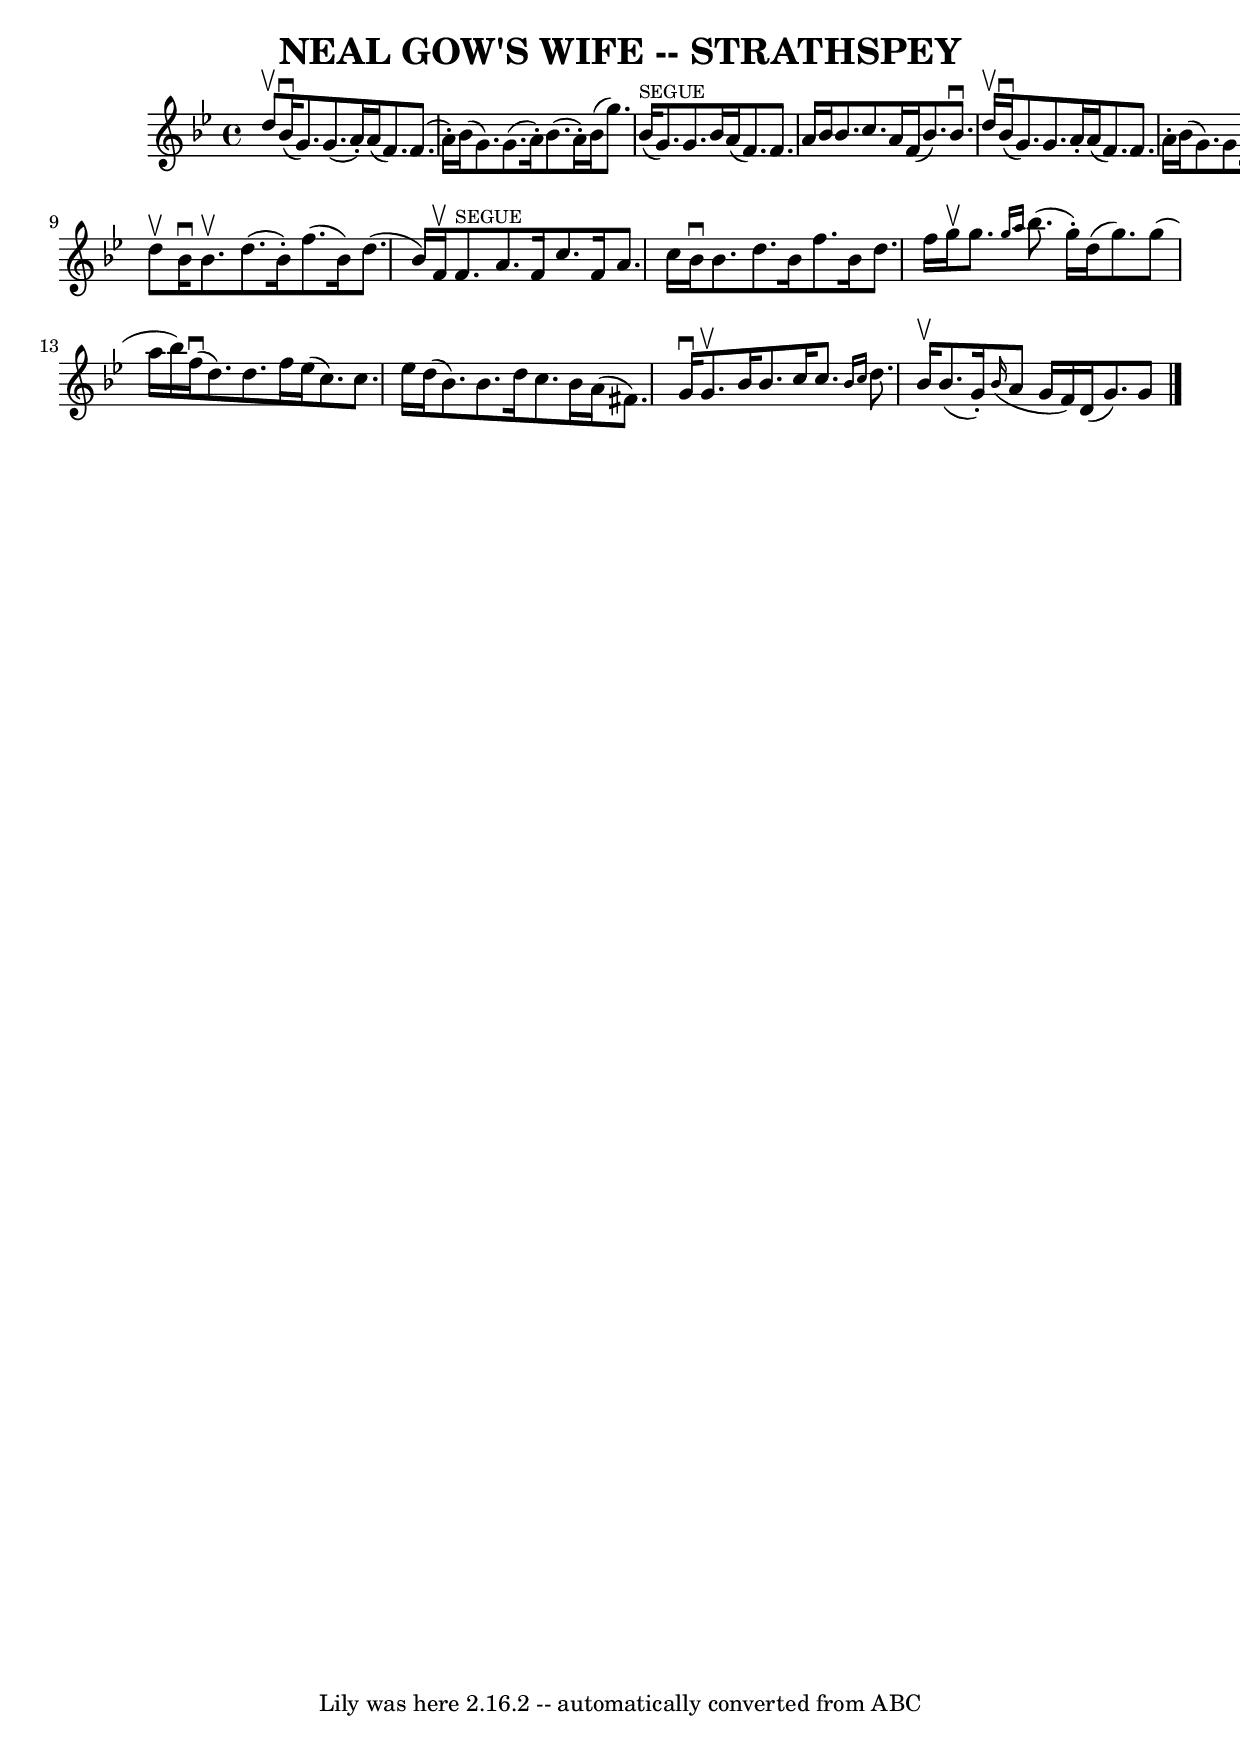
\version "2.7.40"
\include "Mammoth.ily"
\header {
	book = "Ryan's Mammoth Collection of Fiddle Tunes"
	crossRefNumber = "1"
	footnotes = ""
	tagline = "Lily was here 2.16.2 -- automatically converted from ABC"
	title = "NEAL GOW'S WIFE -- STRATHSPEY"
}
voicedefault =  {
\set Score.defaultBarType = "empty"

 \override Staff.TimeSignature #'style = #'C
 \time 4/4 \key g \minor d''8^\upbow       |
 bes'16 (^\downbow   
g'8.) g'8. (a'16 -.) a'16 (f'8.) f'8. (a'16 -.)   
|
 bes'16 (g'8.) g'8. (a'16 -.) bes'8. (a'16 -.)   
bes'16 (g''8.)       |
 bes'16^\segue(g'8.) g'8.    
bes'16 a'16 (f'8.) f'8. a'16    |
 bes'16 bes'8.    
c''8. a'16 f'16 (bes'8.) bes'8.^\downbow d''16^\upbow   
|
     |
 bes'16 (^\downbow g'8.) g'8. a'16 -. a'16 
(f'8.) f'8. a'16 -.   |
 bes'16 (g'8.) g'8. a'16 
-. bes'8. a'16 -. bes'16 (g''8.)       |
 bes'16 (g'8.  
-) g'8. bes'16 a'16 (f'8.) f'8. a'16    |
 bes'16    
bes'8. c''8. a'16 f'16 (bes'8.) bes'8    \bar "|." d''8 
^\upbow       |
 bes'16^\downbow bes'8.^\upbow d''8. (bes'16 
-.) f''8. (bes'16) d''8. (bes'16)   |
 f'16^\upbow   
f'8.^\segue a'8. f'16 c''8. f'16 a'8. c''16        |
  
 bes'16^\downbow bes'8. d''8. bes'16 f''8. bes'16 d''8.    
f''16    |
 g''16^\upbow g''8.  \grace { g''16 a''16  }   
bes''8. (g''16 -.) d''16 (g''8.) g''8 (a''16 bes''16)   
|
     |
 f''16 (^\downbow d''8.) d''8. f''16    
ees''16 (c''8.) c''8. ees''16    |
 d''16 (bes'8.)   
bes'8. d''16 c''8. bes'16 a'16 (fis'8.)       |
 g'16 
^\downbow g'8.^\upbow bes'16 bes'8. c''16 c''8.  \grace {    
bes'16 c''16  } d''8. bes'16^\upbow   |
 bes'8. (g'16 -.) 
  \grace { bes'16 (} a'8 g'16 f'16) d'16 (g'8.) g'8    
\bar "|."   
}

\score{
    <<

	\context Staff="default"
	{
	    \voicedefault 
	}

    >>
	\layout {
	}
	\midi {}
}
